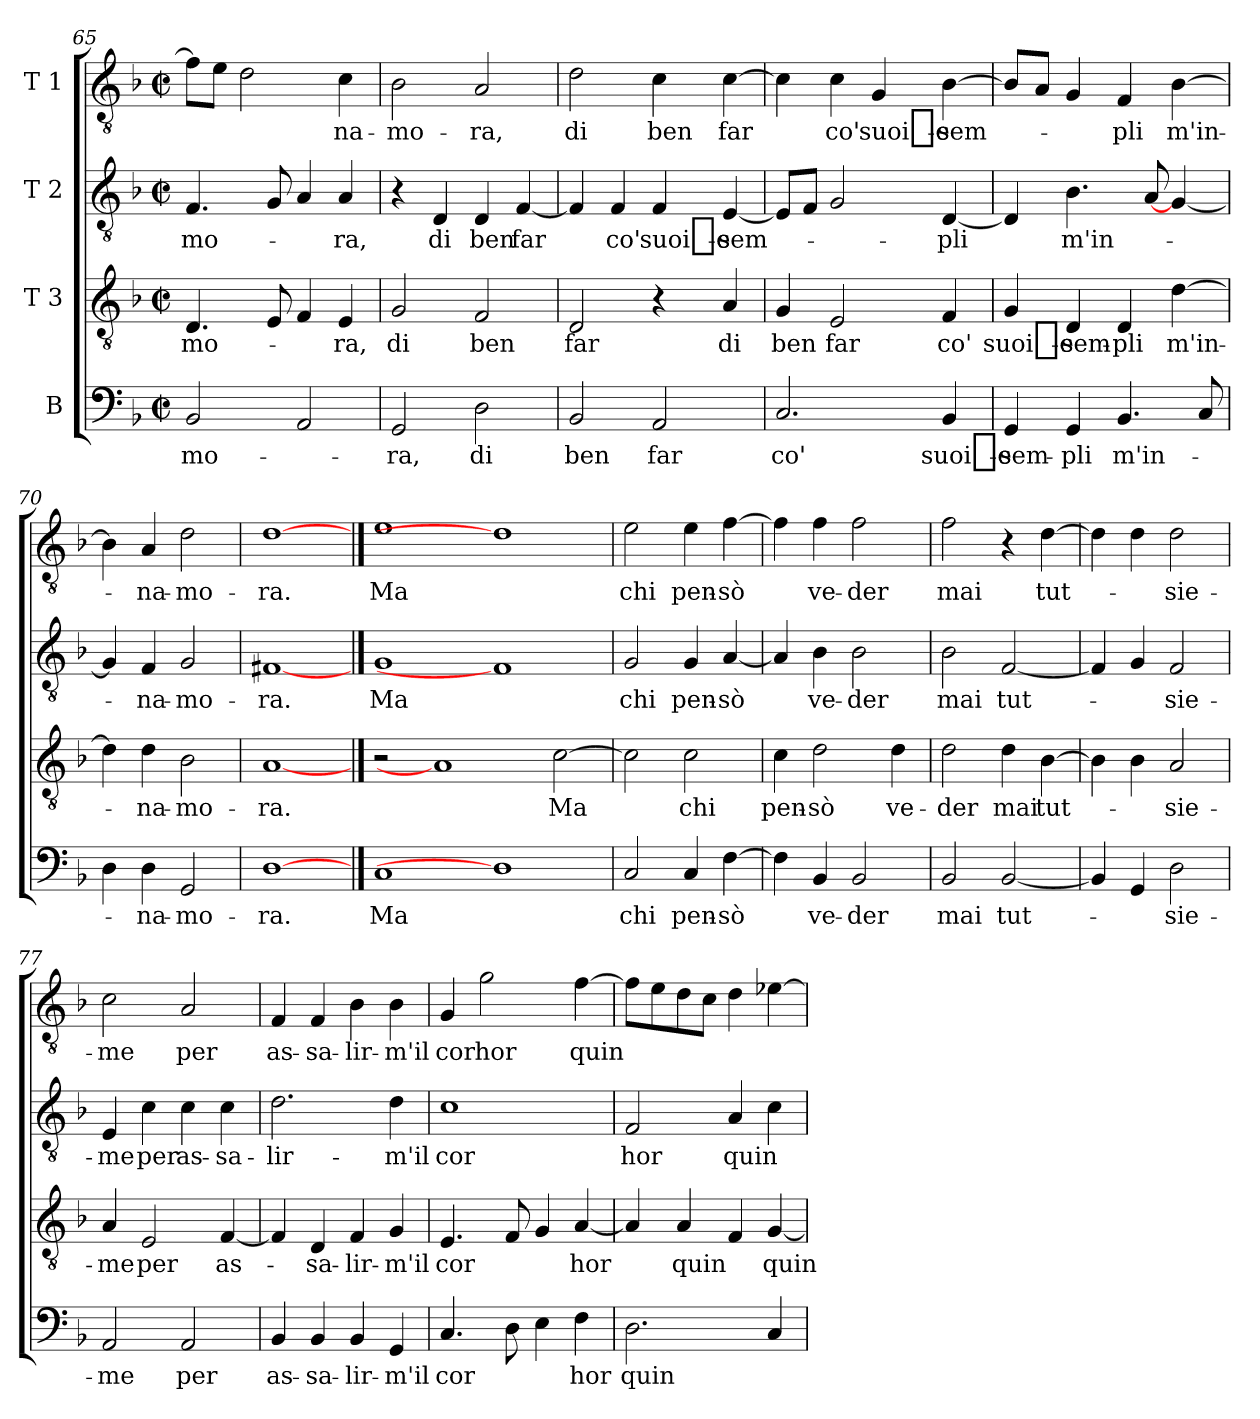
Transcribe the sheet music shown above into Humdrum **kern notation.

**kern	**text	**kern	**text	**kern	**text	**kern	**text
*part4	*part4	*part3	*part3	*part2	*part2	*part1	*part1
*staff4	*staff4	*staff3	*staff3	*staff2	*staff2	*staff1	*staff1
*I"B	*	*I"T 3	*	*I"T 2	*	*I"T 1	*
*clefF4	*	*clefGv2	*	*clefGv2	*	*clefGv2	*
*k[b-]	*	*k[b-]	*	*k[b-]	*	*k[b-]	*
*F:	*	*F:	*	*F:	*	*F:	*
*M2/2	*	*M2/2	*	*M2/2	*	*M2/2	*
*met(c|)	*	*met(c|)	*	*met(c|)	*	*met(c|)	*
=65	=65	=65	=65	=65	=65	=65	=65
!	!LO:LY:b	!	!LO:LY:b	!	!LO:LY:b	!	!
2BB-/	-mo-	4.D/	-mo-	4.F/	-mo-	8f\L]	.
.	.	.	.	.	.	8e\J	.
.	.	.	.	.	.	2d\	.
.	.	8E/	.	8G/	.	.	.
2AA/	.	4F/	.	4A/	.	.	.
!	!	!	!LO:LY:b	!	!LO:LY:b	!	!LO:LY:b
.	.	4E/	-ra,	4A/	-ra,	4c\	-na-
!!LO:LB:g=z
=66	=66	=66	=66	=66	=66	=66	=66
!	!LO:LY:b	!	!LO:LY:b	!	!	!	!LO:LY:b
2GG/	-ra,	2G/	di	4r	.	2B-\	-mo-
!	!	!	!	!	!LO:LY:b	!	!
.	.	.	.	4D/	di	.	.
!	!LO:LY:b	!	!LO:LY:b	!	!LO:LY:b	!	!LO:LY:b
2D\	di	2F/	ben	4D/	ben	2A/	-ra,
!	!	!	!	!	!LO:LY:b	!	!
.	.	.	.	[4F/	far	.	.
=67	=67	=67	=67	=67	=67	=67	=67
!	!LO:LY:b	!	!LO:LY:b	!	!	!	!LO:LY:b
2BB-/	ben	2D/	far	4F/]	.	2d\	di
!	!	!	!	!	!LO:LY:b	!	!
.	.	.	.	4F/	co'	.	.
!	!LO:LY:b	!	!	!	!LO:LY:b	!	!LO:LY:b
2AA/	far	4r	.	4F/	suoi_e-	4c\	ben
!	!	!	!LO:LY:b	!	!LO:LY:b	!	!LO:LY:b
.	.	4A/	di	[4E/	-sem-	[4c\	far
=68	=68	=68	=68	=68	=68	=68	=68
!	!LO:LY:b	!	!LO:LY:b	!	!	!	!
2.C/	co'	4G/	ben	8E/L]	.	4c\]	.
.	.	.	.	8F/J	.	.	.
!	!	!	!LO:LY:b	!	!	!	!LO:LY:b
.	.	2E/	far	2G/	.	4c\	co'
!	!	!	!	!	!	!	!LO:LY:b
.	.	.	.	.	.	4G/	suoi_e-
!	!LO:LY:b	!	!LO:LY:b	!	!LO:LY:b	!	!LO:LY:b
4BB-/	suoi_e-	4F/	co'	[4D/	-pli	[4B-\	-sem-
=69	=69	=69	=69	=69	=69	=69	=69
!	!LO:LY:b	!	!LO:LY:b	!	!	!	!
4GG/	-sem-	4G/	suoi_e-	4D/]	.	8B-/L]	.
.	.	.	.	.	.	8A/J	.
!	!LO:LY:b	!	!LO:LY:b	!	!LO:LY:b	!	!
4GG/	-pli	4D/	-sem-	4.B-\	m'in-	4G/	.
!	!LO:LY:b	!	!LO:LY:b	!	!	!	!LO:LY:b
4.BB-/	m'in-	4D/	-pli	.	.	4F/	-pli
.	.	.	.	[8A/	.	.	.
!	!	!	!LO:LY:b	!	!	!	!LO:LY:b
.	.	[4d\	m'in-	[4G/	.	[4B-\	m'in-
8C/	.	.	.	.	.	.	.
=70	=70	=70	=70	=70	=70	=70	=70
4D\	.	4d\]	.	4G/]	.	4B-\]	.
!	!LO:LY:b	!	!LO:LY:b	!	!LO:LY:b	!	!LO:LY:b
4D\	-na-	4d\	-na-	4F/	-na-	4A/	-na-
!	!LO:LY:b	!	!LO:LY:b	!	!LO:LY:b	!	!LO:LY:b
2GG/	-mo-	2B-\	-mo-	2G/	-mo-	2d\	-mo-
=71	=71	=71	=71	=71	=71	=71	=71
!	!LO:LY:b	!	!LO:LY:b	!	!LO:LY:b	!	!LO:LY:b
[1D	-ra.	[1A	-ra.	[1F#X	-ra.	[1d	-ra.
!!LO:PB:g=z
==72	==72	==72	==72	==72	==72	==72	==72
!	!LO:LY:b	!	!	!	!LO:LY:b	!	!LO:LY:b
1C	Ma	2r	.	1G	Ma	1e	Ma
.	.	1A]	.	.	.	.	.
1D]	.	.	.	1F#]	.	1d]	.
!	!	!	!LO:LY:b	!	!	!	!
.	.	[2c\	Ma	.	.	.	.
=73	=73	=73	=73	=73	=73	=73	=73
!	!LO:LY:b	!	!	!	!LO:LY:b	!	!LO:LY:b
2C/	chi	2c\]	.	2G/	chi	2e\	chi
!	!LO:LY:b	!	!LO:LY:b	!	!LO:LY:b	!	!LO:LY:b
4C/	pen-	2c\	chi	4G/	pen-	4e\	pen-
!	!LO:LY:b	!	!	!	!LO:LY:b	!	!LO:LY:b
[4F\	-sò	.	.	[4A/	-sò	[4f\	-sò
=74	=74	=74	=74	=74	=74	=74	=74
!	!	!	!LO:LY:b	!	!	!	!
4F\]	.	4c\	pen-	4A/]	.	4f\]	.
!	!LO:LY:b	!	!LO:LY:b	!	!LO:LY:b	!	!LO:LY:b
4BB-/	ve-	2d\	-sò	4B-\	ve-	4f\	ve-
!	!LO:LY:b	!	!	!	!LO:LY:b	!	!LO:LY:b
2BB-/	-der	.	.	2B-\	-der	2f\	-der
!	!	!	!LO:LY:b	!	!	!	!
.	.	4d\	ve-	.	.	.	.
=75	=75	=75	=75	=75	=75	=75	=75
!	!LO:LY:b	!	!LO:LY:b	!	!LO:LY:b	!	!LO:LY:b
2BB-/	mai	2d\	-der	2B-\	mai	2f\	mai
!	!LO:LY:b	!	!LO:LY:b	!	!LO:LY:b	!	!
[2BB-/	tut-	4d\	mai	[2F/	tut-	4r	.
!	!	!	!LO:LY:b	!	!	!	!LO:LY:b
.	.	[4B-\	tut-	.	.	[4d\	tut-
=76	=76	=76	=76	=76	=76	=76	=76
4BB-/]	.	4B-\]	.	4F/]	.	4d\]	.
4GG/	.	4B-\	.	4G/	.	4d\	.
!	!LO:LY:b	!	!LO:LY:b	!	!LO:LY:b	!	!LO:LY:b
2D\	-sie-	2A/	-sie-	2F/	-sie-	2d\	-sie-
!!LO:LB:g=z
=77	=77	=77	=77	=77	=77	=77	=77
!	!LO:LY:b	!	!LO:LY:b	!	!LO:LY:b	!	!LO:LY:b
2AA/	-me	4A/	-me	4E/	-me	2c\	-me
!	!	!	!LO:LY:b	!	!LO:LY:b	!	!
.	.	2E/	per	4c\	per	.	.
!	!LO:LY:b	!	!	!	!LO:LY:b	!	!LO:LY:b
2AA/	per	.	.	4c\	as-	2A/	per
!	!	!	!LO:LY:b	!	!LO:LY:b	!	!
.	.	[4F/	as-	4c\	-sa-	.	.
=78	=78	=78	=78	=78	=78	=78	=78
!	!LO:LY:b	!	!	!	!LO:LY:b	!	!LO:LY:b
4BB-/	as-	4F/]	.	2.d\	-lir-	4F/	as-
!	!LO:LY:b	!	!LO:LY:b	!	!	!	!LO:LY:b
4BB-/	-sa-	4D/	-sa-	.	.	4F/	-sa-
!	!LO:LY:b	!	!LO:LY:b	!	!	!	!LO:LY:b
4BB-/	-lir-	4F/	-lir-	.	.	4B-\	-lir-
!	!LO:LY:b	!	!LO:LY:b	!	!LO:LY:b	!	!LO:LY:b
4GG/	-m'il	4G/	-m'il	4d\	-m'il	4B-\	-m'il
=79	=79	=79	=79	=79	=79	=79	=79
!	!LO:LY:b	!	!LO:LY:b	!	!LO:LY:b	!	!LO:LY:b
4.C/	cor	4.E/	cor	1c	cor	4G/	cor
!	!	!	!	!	!	!	!LO:LY:b
.	.	.	.	.	.	2g\	hor
8D\	.	8F/	.	.	.	.	.
4E\	.	4G/	.	.	.	.	.
!	!LO:LY:b	!	!LO:LY:b	!	!	!	!LO:LY:b
4F\	hor	[4A/	hor	.	.	[4f\	quin
=80	=80	=80	=80	=80	=80	=80	=80
!	!LO:LY:b	!	!	!	!LO:LY:b	!	!
2.D\	quin	4A/]	.	2F/	hor	8f\L]	.
.	.	.	.	.	.	8e\	.
!	!	!	!LO:LY:b	!	!	!	!
.	.	4A/	quin	.	.	8d\	.
.	.	.	.	.	.	8c\J	.
!	!	!	!	!	!LO:LY:b	!	!
.	.	4F/	.	4A/	quin	4d\	.
!	!	!	!LO:LY:b	!	!	!	!
4C/	.	[4G/	quin	4c\	.	[4e-X\	.
=	=	=	=	=	=	=	=
*-	*-	*-	*-	*-	*-	*-	*-
